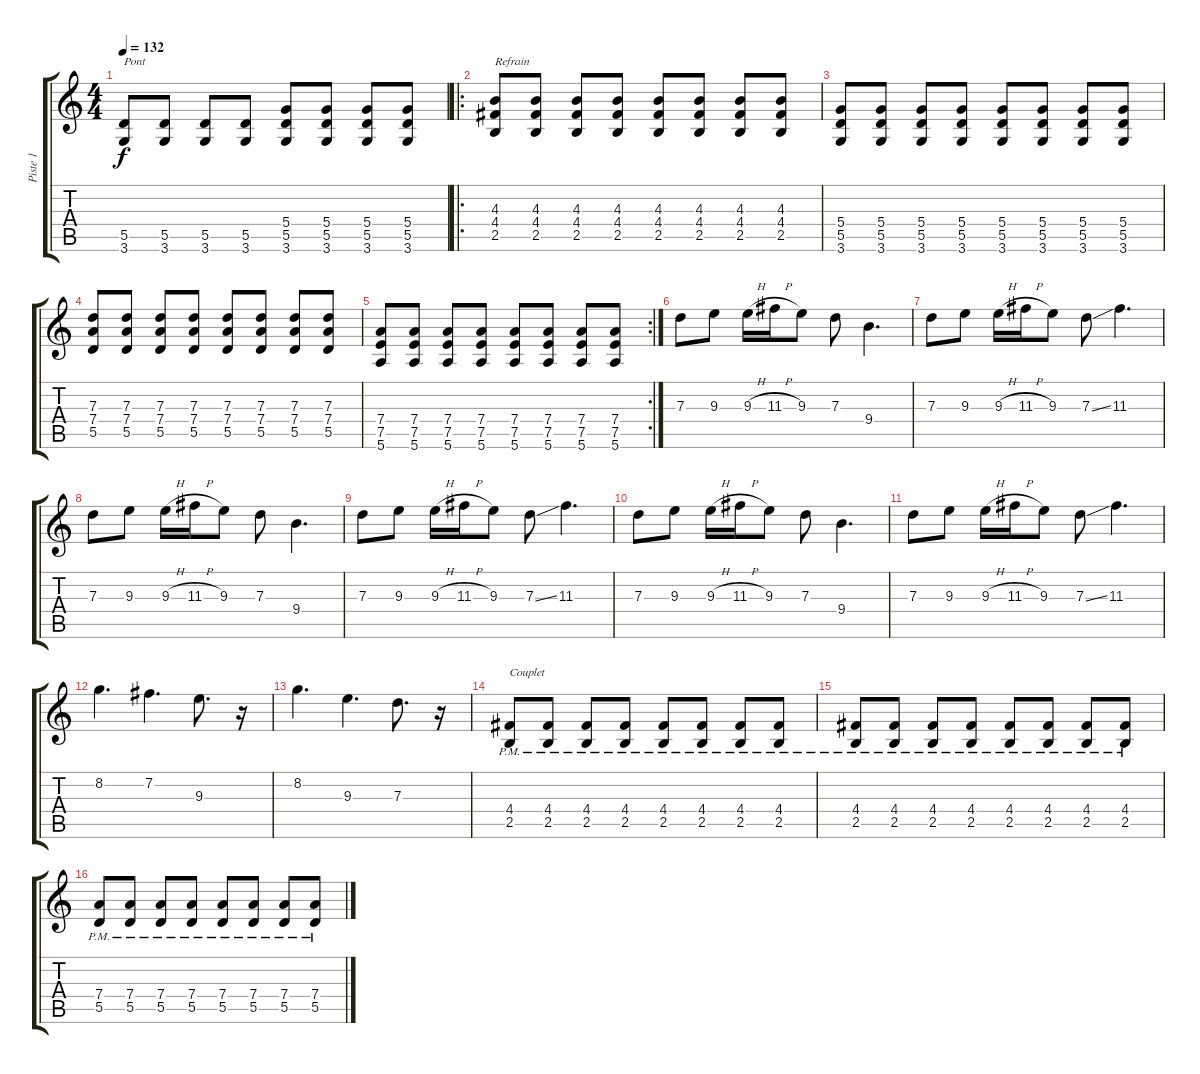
\track ("Piste 1" "Piste 1") {instrument distortionguitar}
\staff {score tabs}
\tuning (E4 B3 G3 D3 A2 E2) {hide}
\ts (4 4)
\tempo 132
\clef g2
\ks c
(5.5 3.6).8{txt "Pont" dy f} (5.5 3.6).8 (5.5 3.6).8 (5.5 3.6).8 (5.4 5.5 3.6).8 (5.4 5.5 3.6).8 (5.4 5.5 3.6).8 (5.4 5.5 3.6).8 |
\ro
(4.3 4.4 2.5).8{txt "Refrain"} (4.3 4.4 2.5).8 (4.3 4.4 2.5).8 (4.3 4.4 2.5).8 (4.3 4.4 2.5).8 (4.3 4.4 2.5).8 (4.3 4.4 2.5).8 (4.3 4.4 2.5).8 |
(5.4 5.5 3.6).8 (5.4 5.5 3.6).8 (5.4 5.5 3.6).8 (5.4 5.5 3.6).8 (5.4 5.5 3.6).8 (5.4 5.5 3.6).8 (5.4 5.5 3.6).8 (5.4 5.5 3.6).8 |
(7.3 7.4 5.5).8 (7.3 7.4 5.5).8 (7.3 7.4 5.5).8 (7.3 7.4 5.5).8 (7.3 7.4 5.5).8 (7.3 7.4 5.5).8 (7.3 7.4 5.5).8 (7.3 7.4 5.5).8 |
\rc 2
(7.4 7.5 5.6).8 (7.4 7.5 5.6).8 (7.4 7.5 5.6).8 (7.4 7.5 5.6).8 (7.4 7.5 5.6).8 (7.4 7.5 5.6).8 (7.4 7.5 5.6).8 (7.4 7.5 5.6).8 |
7.3.8 9.3.8 9.3{h}.16 11.3{h}.16 9.3.8 7.3.8 9.4.4{d} |
7.3.8 9.3.8 9.3{h}.16 11.3{h}.16 9.3.8 7.3{ss}.8 11.3.4{d} |
7.3.8 9.3.8 9.3{h}.16 11.3{h}.16 9.3.8 7.3.8 9.4.4{d} |
7.3.8 9.3.8 9.3{h}.16 11.3{h}.16 9.3.8 7.3{ss}.8 11.3.4{d} |
7.3.8 9.3.8 9.3{h}.16 11.3{h}.16 9.3.8 7.3.8 9.4.4{d} |
7.3.8 9.3.8 9.3{h}.16 11.3{h}.16 9.3.8 7.3{ss}.8 11.3.4{d} |
8.2.4{d} 7.2.4{d} 9.3.8{d} r.16 |
8.2.4{d} 9.3.4{d} 7.3.8{d} r.16 |
(4.4{pm} 2.5{pm}).8{txt "Couplet"} (4.4{pm} 2.5{pm}).8 (4.4{pm} 2.5{pm}).8 (4.4{pm} 2.5{pm}).8 (4.4{pm} 2.5{pm}).8 (4.4{pm} 2.5{pm}).8 (4.4{pm} 2.5{pm}).8 (4.4{pm} 2.5{pm}).8 |
(4.4{pm} 2.5{pm}).8 (4.4{pm} 2.5{pm}).8 (4.4{pm} 2.5{pm}).8 (4.4{pm} 2.5{pm}).8 (4.4{pm} 2.5{pm}).8 (4.4{pm} 2.5{pm}).8 (4.4{pm} 2.5{pm}).8 (4.4{pm} 2.5{pm}).8 |
(7.4{pm} 5.5{pm}).8 (7.4{pm} 5.5{pm}).8 (7.4{pm} 5.5{pm}).8 (7.4{pm} 5.5{pm}).8 (7.4{pm} 5.5{pm}).8 (7.4{pm} 5.5{pm}).8 (7.4{pm} 5.5{pm}).8 (7.4{pm} 5.5{pm}).8
